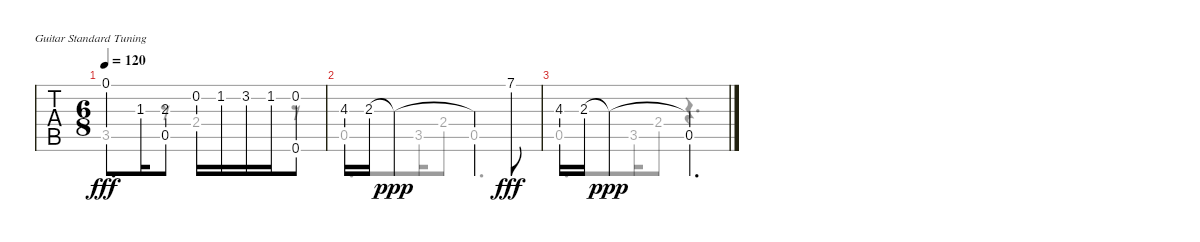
\bracketExtendMode groupsimilarinstruments
\singleTrackTrackNamePolicy hidden
\firstSystemTrackNameOrientation horizontal
\otherSystemsTrackNameOrientation horizontal
\track ("G1 Untitled" "G1 Untitle") {instrument acousticguitarnylon}
\staff {tabs}
\tuning (E4 B3 G3 D3 A2 E2)
\voice
\ts (6 8)
\tempo 120
\clef g2
\scale
0.300442
\ks c
0.1.8{d dy fff} 1.3.16 (2.3 0.5).8 0.2.16 1.2.16 3.2.16 1.2.16 (0.2 0.6).8 |
4.3.16 2.3.16 2.3{t}.4{dy ppp} 2.3{t}.4 7.1.8{dy fff} |
4.3.16 2.3.16 2.3{t}.4{dy ppp} (2.3{t} 0.5).4{d}
\voice
\clef g2
\ottava regular
\simile none
\scale
0.300442
\ks c
3.5.4{dy fff} r.8 2.4.4 r.8 |
0.5.8{d} 3.5.16 2.4.8 0.5.4{d} |
0.5.8{d} 3.5.16 2.4.8 r.4{d}
